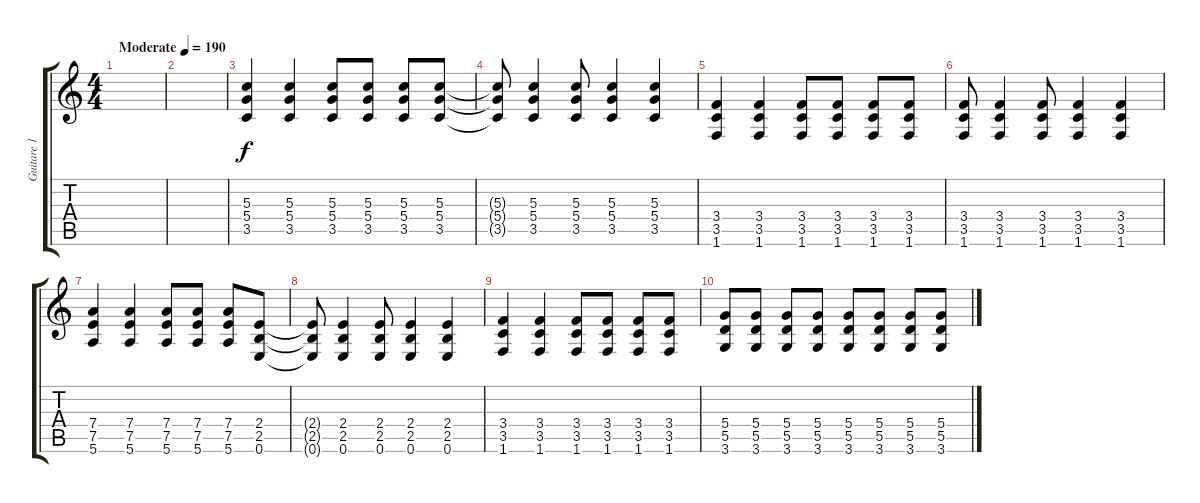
\track ("Guitare 1" "Guitare 1") {instrument distortionguitar}
\staff {score tabs}
\tuning (E4 B3 G3 D3 A2 E2) {hide}
\ts (4 4)
\tempo (190 "Moderate")
\clef g2
\ks c
|
|
(5.3 5.4 3.5).4 (5.3 5.4 3.5).4 (5.3 5.4 3.5).8 (5.3 5.4 3.5).8 (5.3 5.4 3.5).8 (5.3 5.4 3.5).8 |
(5.3{t} 5.4{t} 3.5{t}).8 (5.3 5.4 3.5).4 (5.3 5.4 3.5).8 (5.3 5.4 3.5).4 (5.3 5.4 3.5).4 |
(3.4 3.5 1.6).4 (3.4 3.5 1.6).4 (3.4 3.5 1.6).8 (3.4 3.5 1.6).8 (3.4 3.5 1.6).8 (3.4 3.5 1.6).8 |
(3.4 3.5 1.6).8 (3.4 3.5 1.6).4 (3.4 3.5 1.6).8 (3.4 3.5 1.6).4 (3.4 3.5 1.6).4 |
(7.4 7.5 5.6).4 (7.4 7.5 5.6).4 (7.4 7.5 5.6).8 (7.4 7.5 5.6).8 (7.4 7.5 5.6).8 (2.4 2.5 0.6).8 |
(2.4{t} 2.5{t} 0.6{t}).8 (2.4 2.5 0.6).4 (2.4 2.5 0.6).8 (2.4 2.5 0.6).4 (2.4 2.5 0.6).4 |
(3.4 3.5 1.6).4 (3.4 3.5 1.6).4 (3.4 3.5 1.6).8 (3.4 3.5 1.6).8 (3.4 3.5 1.6).8 (3.4 3.5 1.6).8 |
(5.4 5.5 3.6).8 (5.4 5.5 3.6).8 (5.4 5.5 3.6).8 (5.4 5.5 3.6).8 (5.4 5.5 3.6).8 (5.4 5.5 3.6).8 (5.4 5.5 3.6).8 (5.4 5.5 3.6).8
